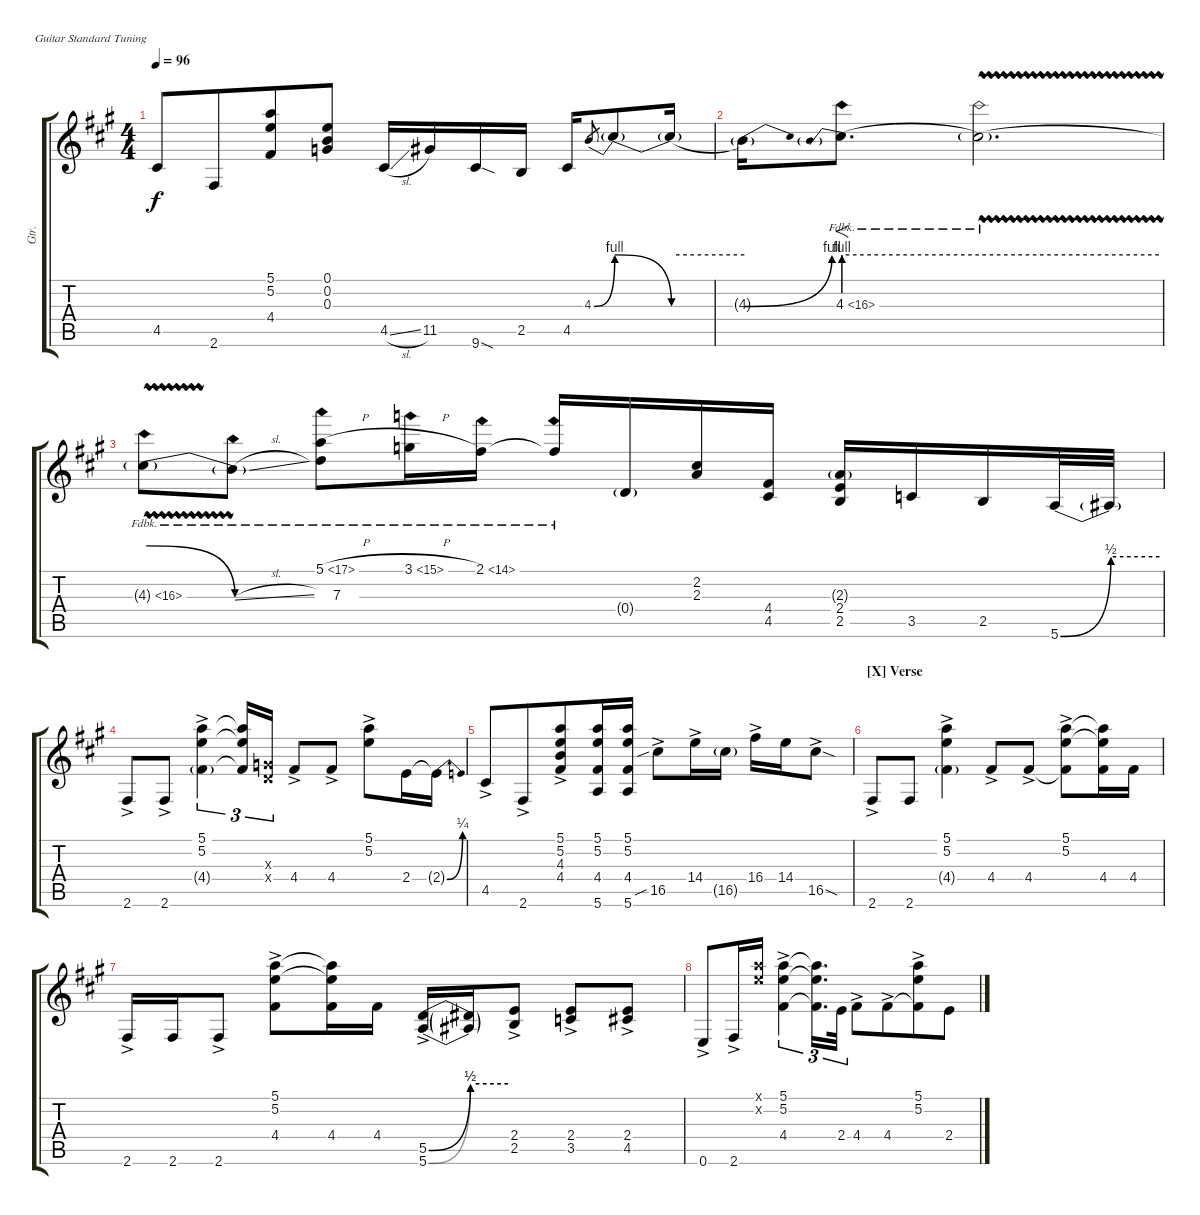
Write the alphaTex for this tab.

\defaultSystemsLayout 4
\bracketExtendMode groupsimilarinstruments
\otherSystemsTrackNameOrientation horizontal
\track ("Guitar" "Gtr.") {instrument electricguitarclean}
\staff {score tabs}
\tuning (E4 B3 G3 D3 A2 E2)
\ts (4 4)
\tempo 96
\clef g2
\ks a
4.5{acc #}.8{dy f beam Up} 2.6{acc #}.8{beam Up beam merge} (4.4{acc #} 5.2{acc forcenatural} 5.1{acc forcenatural}).8{beam Up} (0.3{acc forcenatural} 0.2{acc forcenatural} 0.1{acc forcenatural}).8{beam Up} 4.5{sl acc #}.16{beam Up} 11.5{acc #}.16{beam Up} 9.6{sod acc #}.16{beam Up} 2.5{acc forcenatural}.16{beam Up} 4.5{acc #}.16{beam Up} 4.3{be (bend 0 0 59.4 4) acc forcenatural}.8{gr beam Up} 4.3{be (release 0 4 59.4 0) t}.8{beam Up} 4.3{be (hold 0 4 60 4) t}.16{beam Up} |
4.3{be (bend 0 0 59.4 4) t acc forcenatural}.16{beam Down} 4.3{be (prebend 0 4 60 4) fh 12}.8{f d beam Down} 4.3{be (hold 0 4 60 4) fh 12 vw t}.2{d beam Down} |
4.3{be (release 0 4 59.4 0) fh 12 t}.8{beam Down} 4.3{be (hold 0 0 60 0) fh 12 sl t acc forcenatural}.8{beam Down} (7.3{acc forcenatural} 5.1{fh 12 h acc forcenatural}).8{beam Down} 3.1{fh 12 h acc forcenatural}.16{beam Down} 2.1{fh 12 acc #}.16{beam Down} 2.1{fh 12 t acc #}.16{beam Up} 0.4{g acc forcenatural}.16{beam Up} (2.3{acc forcenatural} 2.2{acc #}).16{beam Up} (4.5{acc #} 4.4{acc #}).16{beam Up} (2.4{acc forcenatural} 2.5{acc forcenatural} 2.3{g acc forcenatural}).16{beam Up} 3.5{acc forcenatural}.16{beam Up} 2.5{acc forcenatural}.16{beam Up} 5.6{be (bend 0 0 59.4 2) acc forcenatural}.32{beam Up} 5.6{be (hold 0 2 60 2) t}.32{beam Up} |
2.6{ac acc #}.8{beam Up} 2.6{ac acc #}.8{beam Up} (4.4{g acc #} 5.2{ac acc forcenatural} 5.1{ac acc forcenatural}).4{tu (3 2) beam Down} (4.4{t acc #} 5.2{t acc forcenatural} 5.1{t acc forcenatural}).16{tu (3 2) beam Up} (0.4{x acc forcenatural} 0.3{x acc forcenatural}).16{tu (3 2) beam Up} 4.4{ac acc #}.8{beam Up} 4.4{ac acc #}.8{beam Up beam split} (5.2{ac acc forcenatural} 5.1{ac acc forcenatural}).8{beam Down} 2.4{acc forcenatural}.16{beam Down} 2.4{be (bend 0 0 16.8 1) t acc forcenatural}.16{beam Down} |
4.5{ac acc #}.8{beam Up} 2.6{ac acc #}.8{beam Up beam merge} (4.4{acc #} 5.2{ac acc forcenatural} 5.1{ac acc forcenatural} 4.3{acc forcenatural}).8{beam Up} (4.4{acc #} 5.2{acc forcenatural} 5.1{acc forcenatural} 5.6{acc forcenatural}).16{beam Up} (4.4{acc #} 5.2{acc forcenatural} 5.1{acc forcenatural} 5.6{acc forcenatural}).16{beam Up} 16.5{sib ac acc #}.8{beam Down} 14.4{ac acc forcenatural}.16{beam Down} 16.5{g acc #}.16{beam Down} 16.4{ac acc #}.16{beam Down} 14.4{acc forcenatural}.16{beam Down} 16.5{sod ac acc #}.8{beam Down} |
\section ("X" "Verse")
2.6{ac acc #}.8{beam Up} 2.6{acc #}.8{beam Up} (4.4{g acc #} 5.2{ac acc forcenatural} 5.1{ac acc forcenatural}).4{beam Down} 4.4{ac acc #}.8{beam Up} 4.4{ac acc #}.8{beam Up} (4.4{t acc #} 5.2{ac acc forcenatural} 5.1{ac acc forcenatural}).8{beam Down} (4.4{acc #} 5.2{t acc forcenatural} 5.1{t acc forcenatural}).16{beam Down} 4.4{acc #}.16{beam Down} |
2.6{ac acc #}.16{beam Up} 2.6{acc #}.16{beam Up} 2.6{ac acc #}.8{beam Up} (4.4{acc #} 5.2{ac acc forcenatural} 5.1{ac acc forcenatural}).8{beam Down} (4.4{acc #} 5.2{t acc forcenatural} 5.1{t acc forcenatural}).16{beam Down} 4.4{acc #}.16{beam Down} (5.5{be (bend 31.2 0 59.4 2) acc forcenatural} 5.6{be (bend 31.799999999999997 0 59.4 2) ac acc forcenatural}).16{beam Up} (5.6{be (hold 0 2 60 2) t} 5.5{be (hold 0 2 60 2) t}).16{beam Up} (2.4{acc forcenatural} 2.5{ac acc forcenatural}).8{beam Up} (3.5{ac acc forcenatural} 2.4{acc forcenatural}).8{beam Up} (2.4{acc forcenatural} 4.5{ac acc #}).8{beam Up} |
0.6{ac acc forcenatural}.8{beam Up} 2.6{ac acc #}.16{beam Up} (5.2{x acc forcenatural} 5.1{x acc forcenatural}).16{beam Up} (5.1{ac acc forcenatural} 5.2{ac acc forcenatural} 4.4{acc #}).4{tu (3 2) beam Down} (4.4{t acc #} 5.2{t acc forcenatural} 5.1{t acc forcenatural}).16{d tu (3 2) beam Down} 2.4{acc forcenatural}.32{tu (3 2) beam Down} 4.4{ac acc #}.8{beam Down} 4.4{ac acc #}.8{beam Down beam merge} (5.2{ac acc forcenatural} 5.1{ac acc forcenatural} 4.4{t acc #}).8{beam Down} 2.4{acc forcenatural}.8{beam Down}
